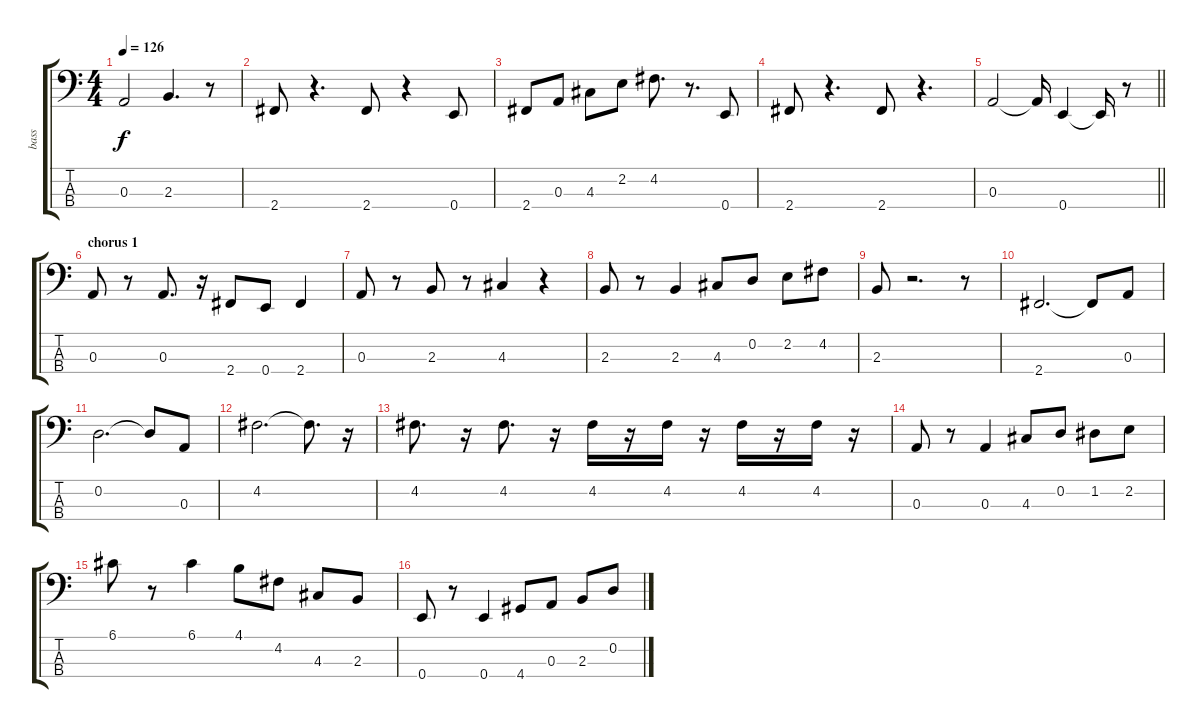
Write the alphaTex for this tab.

\track ("bass" "bass") {instrument electricbassfinger}
\staff {score tabs}
\tuning (G2 D2 A1 E1) {hide}
\ts (4 4)
\tempo 126
\clef f4
\ks c
0.3.2{dy f} 2.3.4{d} r.8 |
2.4.8 r.4{d} 2.4.8 r.4 0.4.8 |
2.4.8 0.3.8 4.3.8 2.2.8 4.2.8{d} r.8{d} 0.4.8 |
2.4.8 r.4{d} 2.4.8 r.4{d} |
\barLineRight lightlight
0.3.2 0.3{t}.16 0.4.4 0.4{t}.16 r.8 |
\section ("" "chorus 1")
0.3.8 r.8 0.3.8{d} r.16 2.4.8 0.4.8 2.4.4 |
0.3.8 r.8 2.3.8 r.8 4.3.4 r.4 |
2.3.8 r.8 2.3.4 4.3.8 0.2.8 2.2.8 4.2.8 |
2.3.8 r.2{d} r.8 |
2.4.2{d} 2.4{t}.8 0.3.8 |
0.2.2{d} 0.2{t}.8 0.3.8 |
4.2.2{d} 4.2{t}.8{d} r.16 |
4.2.8{d} r.16 4.2.8{d} r.16 4.2.16 r.16 4.2.16 r.16 4.2.16 r.16 4.2.16 r.16 |
0.3.8 r.8 0.3.4 4.3.8 0.2.8 1.2.8 2.2.8 |
6.1.8 r.8 6.1.4 4.1.8 4.2.8 4.3.8 2.3.8 |
0.4.8 r.8 0.4.4 4.4.8 0.3.8 2.3.8 0.2.8
